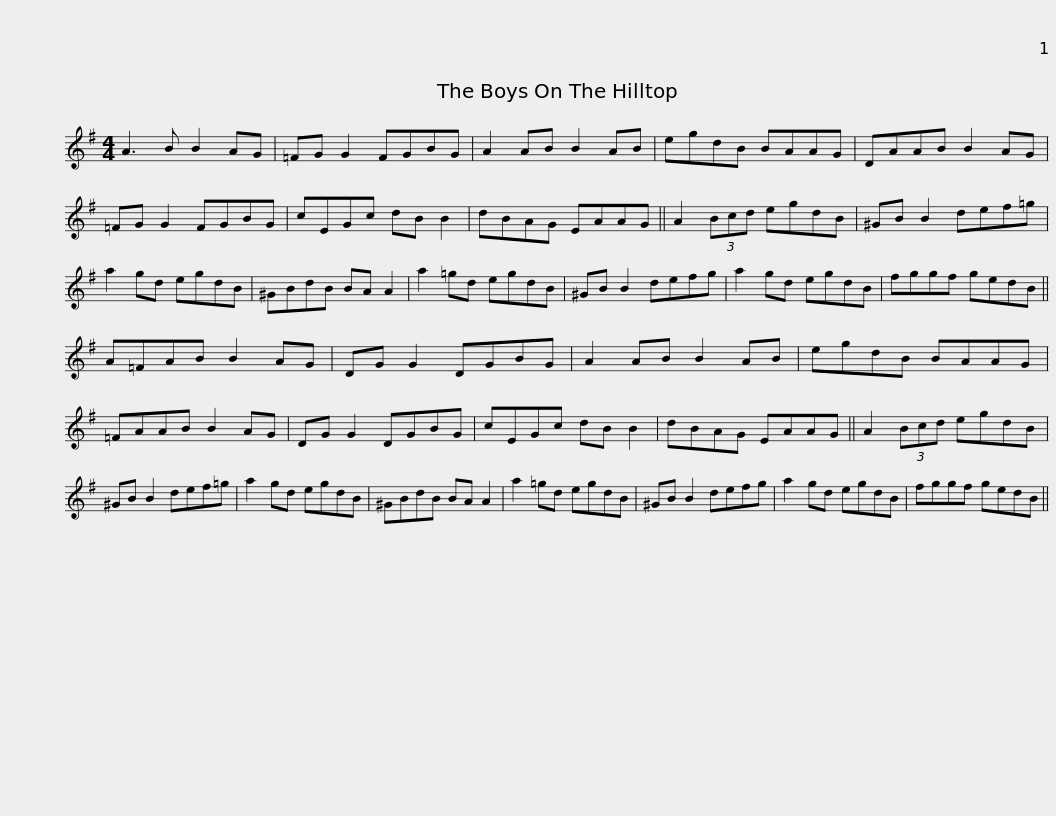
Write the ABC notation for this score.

X:1
L:1/8
M:4/4
I:linebreak $
K:G
V:1 treble
V:1
 A3 B B2 AG | =FG G2 FGBG | A2 AB B2 AB | egdB BAAG | DAAB B2 AG | %5
 =FG G2 FGBG |$ cEGc dB B2 | dBAG EAAG || A2 (3Bcd egdB | ^GB B2 def=g | %10
 a2 gd egdB | ^GBdB BA A2 |$ a2 =gd egdB | ^GB B2 defg | a2 gd egdB | %15
 fggf gedB || A=FAB B2 AG | DG G2 DGBG |$ A2 AB B2 AB | egdB BAAG | %20
 =FAAB B2 AG | DG G2 DGBG | cEGc dB B2 | dBAG EAAG ||$ A2 (3Bcd egdB | %25
 ^GB B2 def=g | a2 gd egdB | ^GBdB BA A2 | a2 =gd egdB | ^GB B2 defg |$ %30
 a2 gd egdB | fggf gedB || %32
